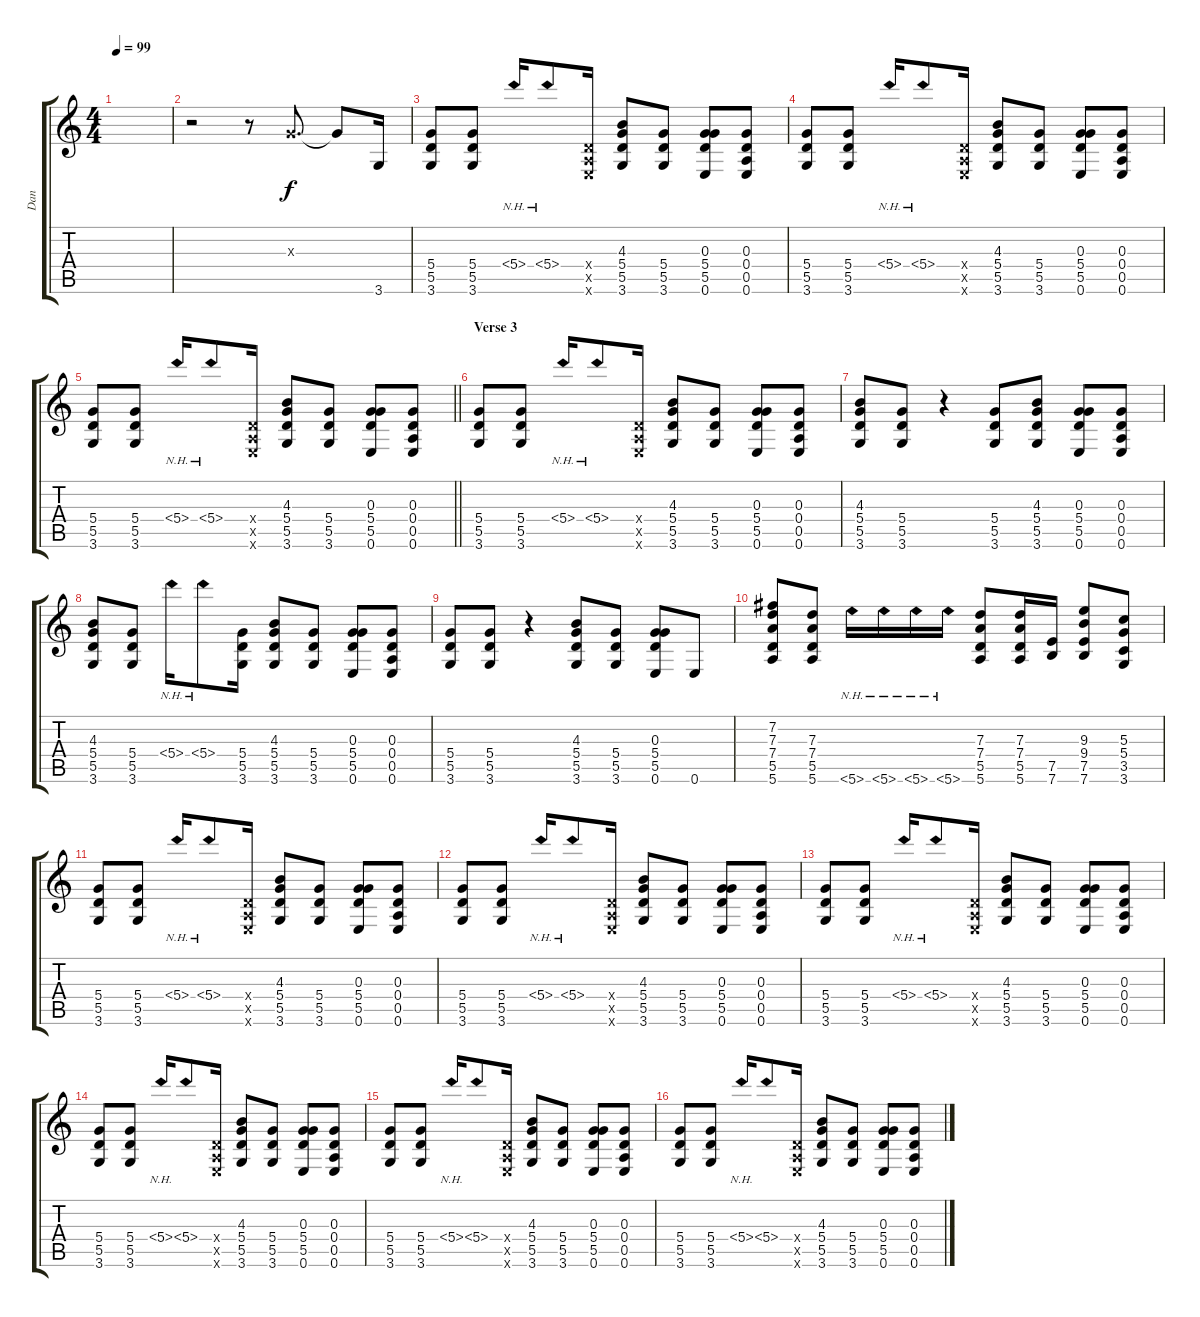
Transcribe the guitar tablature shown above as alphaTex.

\track ("Dan" "Dan") {instrument overdrivenguitar}
\staff {score tabs}
\tuning (E4 B3 G3 D3 A2 E2) {hide}
\ts (4 4)
\tempo 99
\clef g2
\ks c
|
r.2 r.8 0.3{x}.8{d} 0.3{t}.8 3.6.16 |
(5.4 5.5 3.6).8 (5.4 5.5 3.6).8 5.4{nh}.16 5.4{nh}.8 (0.4{x} 0.5{x} 0.6{x}).16 (4.3 5.4 5.5 3.6).8 (5.4 5.5 3.6).8 (0.3 5.4 5.5 0.6).8 (0.3 0.4 0.5 0.6).8 |
(5.4 5.5 3.6).8 (5.4 5.5 3.6).8 5.4{nh}.16 5.4{nh}.8 (0.4{x} 0.5{x} 0.6{x}).16 (4.3 5.4 5.5 3.6).8 (5.4 5.5 3.6).8 (0.3 5.4 5.5 0.6).8 (0.3 0.4 0.5 0.6).8 |
\barLineRight lightlight
(5.4 5.5 3.6).8 (5.4 5.5 3.6).8 5.4{nh}.16 5.4{nh}.8 (0.4{x} 0.5{x} 0.6{x}).16 (4.3 5.4 5.5 3.6).8 (5.4 5.5 3.6).8 (0.3 5.4 5.5 0.6).8 (0.3 0.4 0.5 0.6).8 |
\section ("" "Verse 3")
(5.4 5.5 3.6).8 (5.4 5.5 3.6).8 5.4{nh}.16 5.4{nh}.8 (0.4{x} 0.5{x} 0.6{x}).16 (4.3 5.4 5.5 3.6).8 (5.4 5.5 3.6).8 (0.3 5.4 5.5 0.6).8 (0.3 0.4 0.5 0.6).8 |
(4.3 5.4 5.5 3.6).8 (5.4 5.5 3.6).8 r.4 (5.4 5.5 3.6).8 (4.3 5.4 5.5 3.6).8 (0.3 5.4 5.5 0.6).8 (0.3 0.4 0.5 0.6).8 |
(4.3 5.4 5.5 3.6).8 (5.4 5.5 3.6).8 5.4{nh}.16 5.4{nh}.8 (5.4 5.5 3.6).16 (4.3 5.4 5.5 3.6).8 (5.4 5.5 3.6).8 (0.3 5.4 5.5 0.6).8 (0.3 0.4 0.5 0.6).8 |
(5.4 5.5 3.6).8 (5.4 5.5 3.6).8 r.4 (4.3 5.4 5.5 3.6).8 (5.4 5.5 3.6).8 (0.3 5.4 5.5 0.6).8 0.6.8 |
(7.2 7.3 7.4 5.5 5.6).8 (7.3 7.4 5.5 5.6).8 5.6{nh}.16 5.6{nh}.16 5.6{nh}.16 5.6{nh}.16 (7.3 7.4 5.5 5.6).8 (7.3 7.4 5.5 5.6).16 (7.5 7.6).16 (9.3 9.4 7.5 7.6).8 (5.3 5.4 3.5 3.6).8 |
(5.4 5.5 3.6).8 (5.4 5.5 3.6).8 5.4{nh}.16 5.4{nh}.8 (0.4{x} 0.5{x} 0.6{x}).16 (4.3 5.4 5.5 3.6).8 (5.4 5.5 3.6).8 (0.3 5.4 5.5 0.6).8 (0.3 0.4 0.5 0.6).8 |
(5.4 5.5 3.6).8 (5.4 5.5 3.6).8 5.4{nh}.16 5.4{nh}.8 (0.4{x} 0.5{x} 0.6{x}).16 (4.3 5.4 5.5 3.6).8 (5.4 5.5 3.6).8 (0.3 5.4 5.5 0.6).8 (0.3 0.4 0.5 0.6).8 |
(5.4 5.5 3.6).8 (5.4 5.5 3.6).8 5.4{nh}.16 5.4{nh}.8 (0.4{x} 0.5{x} 0.6{x}).16 (4.3 5.4 5.5 3.6).8 (5.4 5.5 3.6).8 (0.3 5.4 5.5 0.6).8 (0.3 0.4 0.5 0.6).8 |
(5.4 5.5 3.6).8 (5.4 5.5 3.6).8 5.4{nh}.16 5.4{nh}.8 (0.4{x} 0.5{x} 0.6{x}).16 (4.3 5.4 5.5 3.6).8 (5.4 5.5 3.6).8 (0.3 5.4 5.5 0.6).8 (0.3 0.4 0.5 0.6).8 |
(5.4 5.5 3.6).8 (5.4 5.5 3.6).8 5.4{nh}.16 5.4{nh}.8 (0.4{x} 0.5{x} 0.6{x}).16 (4.3 5.4 5.5 3.6).8 (5.4 5.5 3.6).8 (0.3 5.4 5.5 0.6).8 (0.3 0.4 0.5 0.6).8 |
(5.4 5.5 3.6).8 (5.4 5.5 3.6).8 5.4{nh}.16 5.4{nh}.8 (0.4{x} 0.5{x} 0.6{x}).16 (4.3 5.4 5.5 3.6).8 (5.4 5.5 3.6).8 (0.3 5.4 5.5 0.6).8 (0.3 0.4 0.5 0.6).8
